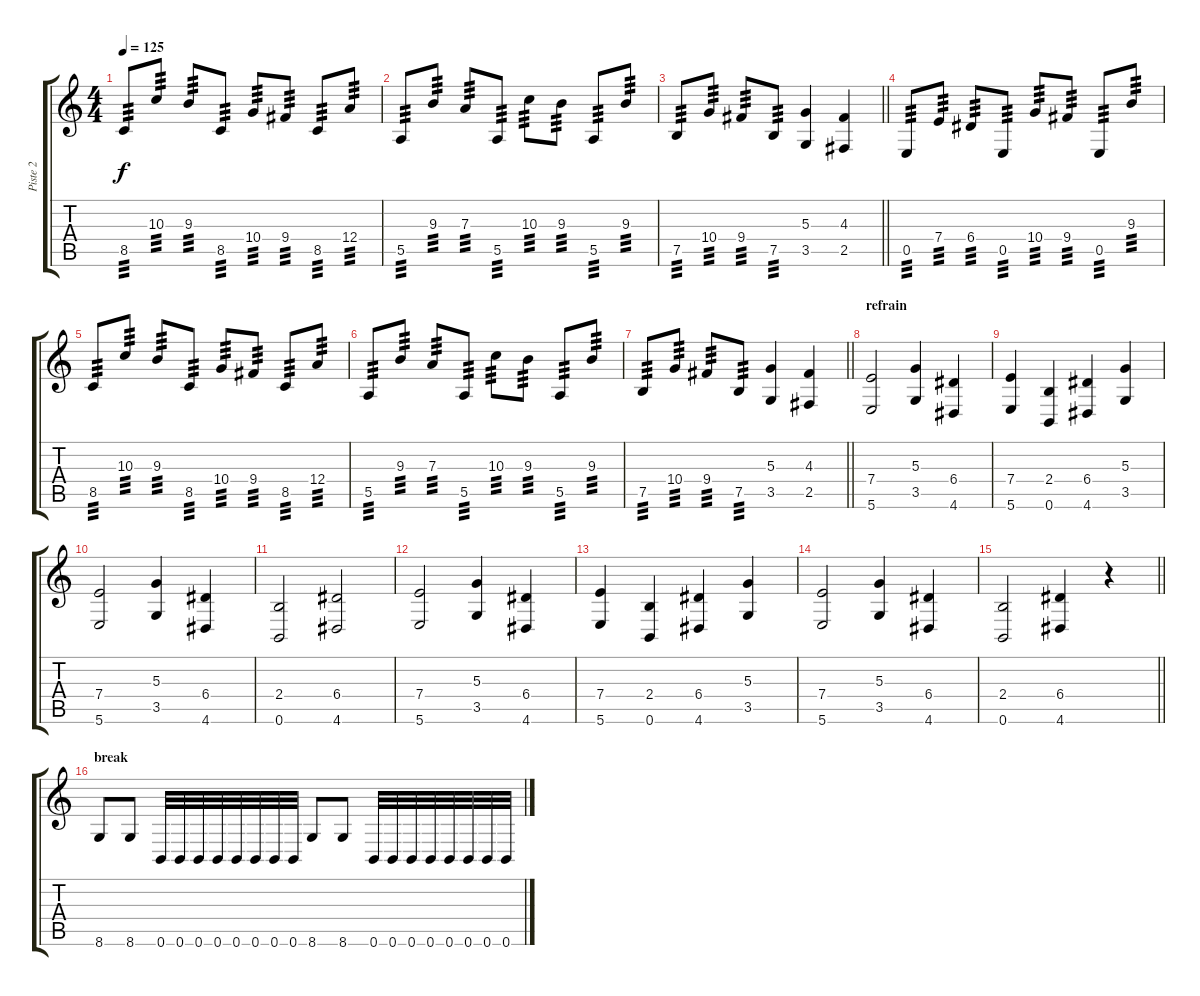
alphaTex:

\track ("Piste 2" "Piste 2") {instrument distortionguitar}
\staff {score tabs}
\tuning (B3 Gb3 D3 A2 E2 B1) {hide}
\ts (4 4)
\tempo 125
\clef g2
\ks c
8.5.8{tp 3 dy f} 10.3.8{tp 3} 9.3.8{tp 3} 8.5.8{tp 3} 10.4.8{tp 3} 9.4.8{tp 3} 8.5.8{tp 3} 12.4.8{tp 3} |
5.5.8{tp 3} 9.3.8{tp 3} 7.3.8{tp 3} 5.5.8{tp 3} 10.3.8{tp 3} 9.3.8{tp 3} 5.5.8{tp 3} 9.3.8{tp 3} |
\barLineRight lightlight
7.5.8{tp 3} 10.4.8{tp 3} 9.4.8{tp 3} 7.5.8{tp 3} (5.3 3.5).4 (4.3 2.5).4 |
0.5.8{tp 3} 7.4.8{tp 3} 6.4.8{tp 3} 0.5.8{tp 3} 10.4.8{tp 3} 9.4.8{tp 3} 0.5.8{tp 3} 9.3.8{tp 3} |
8.5.8{tp 3} 10.3.8{tp 3} 9.3.8{tp 3} 8.5.8{tp 3} 10.4.8{tp 3} 9.4.8{tp 3} 8.5.8{tp 3} 12.4.8{tp 3} |
5.5.8{tp 3} 9.3.8{tp 3} 7.3.8{tp 3} 5.5.8{tp 3} 10.3.8{tp 3} 9.3.8{tp 3} 5.5.8{tp 3} 9.3.8{tp 3} |
\barLineRight lightlight
7.5.8{tp 3} 10.4.8{tp 3} 9.4.8{tp 3} 7.5.8{tp 3} (5.3 3.5).4 (4.3 2.5).4 |
\section ("" "refrain")
(7.4 5.6).2 (5.3 3.5).4 (6.4 4.6).4 |
(7.4 5.6).4 (2.4 0.6).4 (6.4 4.6).4 (5.3 3.5).4 |
(7.4 5.6).2 (5.3 3.5).4 (6.4 4.6).4 |
(2.4 0.6).2 (6.4 4.6).2 |
(7.4 5.6).2 (5.3 3.5).4 (6.4 4.6).4 |
(7.4 5.6).4 (2.4 0.6).4 (6.4 4.6).4 (5.3 3.5).4 |
(7.4 5.6).2 (5.3 3.5).4 (6.4 4.6).4 |
\barLineRight lightlight
(2.4 0.6).2 (6.4 4.6).4 r.4 |
\section ("" "break")
8.6.8 8.6.8 0.6.32 0.6.32 0.6.32 0.6.32 0.6.32 0.6.32 0.6.32 0.6.32 8.6.8 8.6.8 0.6.32 0.6.32 0.6.32 0.6.32 0.6.32 0.6.32 0.6.32 0.6.32
